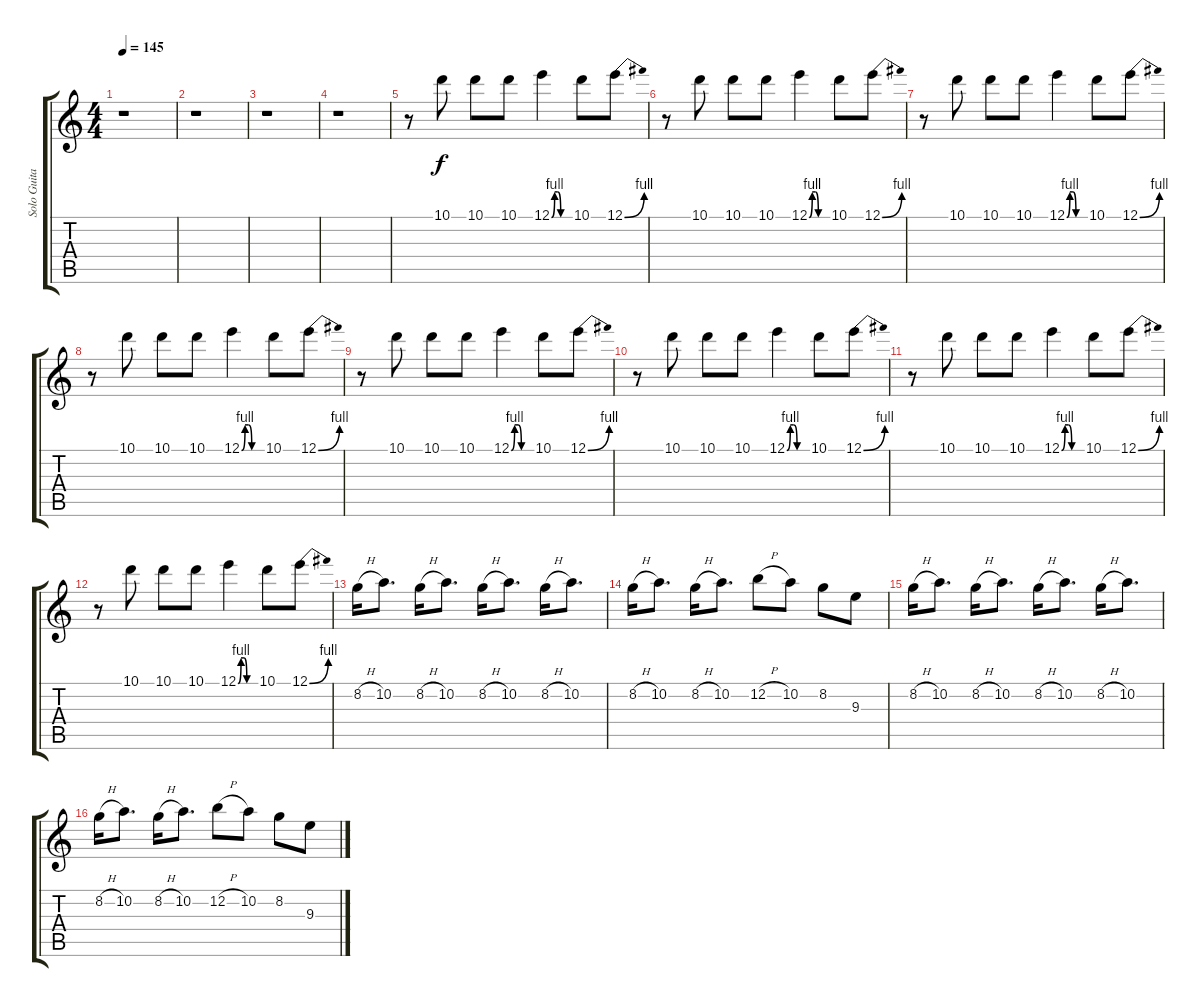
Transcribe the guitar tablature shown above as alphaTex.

\track ("Solo Guitar" "Solo Guita") {instrument distortionguitar}
\staff {score tabs}
\tuning (E4 B3 G3 D3 A2 E2) {hide}
\ts (4 4)
\tempo 145
\clef g2
\ks c
r.1{dy f} |
r.1 |
r.1 |
r.1 |
r.8 10.1.8 10.1.8 10.1.8 12.1{be (custom 0 0 10 4 20 4 30 0 60 0)}.4 10.1.8 12.1{be (bend 0 0 60 4)}.8 |
r.8 10.1.8 10.1.8 10.1.8 12.1{be (custom 0 0 10 4 20 4 30 0 60 0)}.4 10.1.8 12.1{be (bend 0 0 60 4)}.8 |
r.8 10.1.8 10.1.8 10.1.8 12.1{be (custom 0 0 10 4 20 4 30 0 60 0)}.4 10.1.8 12.1{be (bend 0 0 60 4)}.8 |
r.8 10.1.8 10.1.8 10.1.8 12.1{be (custom 0 0 10 4 20 4 30 0 60 0)}.4 10.1.8 12.1{be (bend 0 0 60 4)}.8 |
r.8 10.1.8 10.1.8 10.1.8 12.1{be (custom 0 0 10 4 20 4 30 0 60 0)}.4 10.1.8 12.1{be (bend 0 0 60 4)}.8 |
r.8 10.1.8 10.1.8 10.1.8 12.1{be (custom 0 0 10 4 20 4 30 0 60 0)}.4 10.1.8 12.1{be (bend 0 0 60 4)}.8 |
r.8 10.1.8 10.1.8 10.1.8 12.1{be (custom 0 0 10 4 20 4 30 0 60 0)}.4 10.1.8 12.1{be (bend 0 0 60 4)}.8 |
r.8 10.1.8 10.1.8 10.1.8 12.1{be (custom 0 0 10 4 20 4 30 0 60 0)}.4 10.1.8 12.1{be (bend 0 0 60 4)}.8 |
8.2{h}.16 10.2.8{d} 8.2{h}.16 10.2.8{d} 8.2{h}.16 10.2.8{d} 8.2{h}.16 10.2.8{d} |
8.2{h}.16 10.2.8{d} 8.2{h}.16 10.2.8{d} 12.2{h}.8 10.2.8 8.2.8 9.3.8 |
8.2{h}.16 10.2.8{d} 8.2{h}.16 10.2.8{d} 8.2{h}.16 10.2.8{d} 8.2{h}.16 10.2.8{d} |
8.2{h}.16 10.2.8{d} 8.2{h}.16 10.2.8{d} 12.2{h}.8 10.2.8 8.2.8 9.3.8
